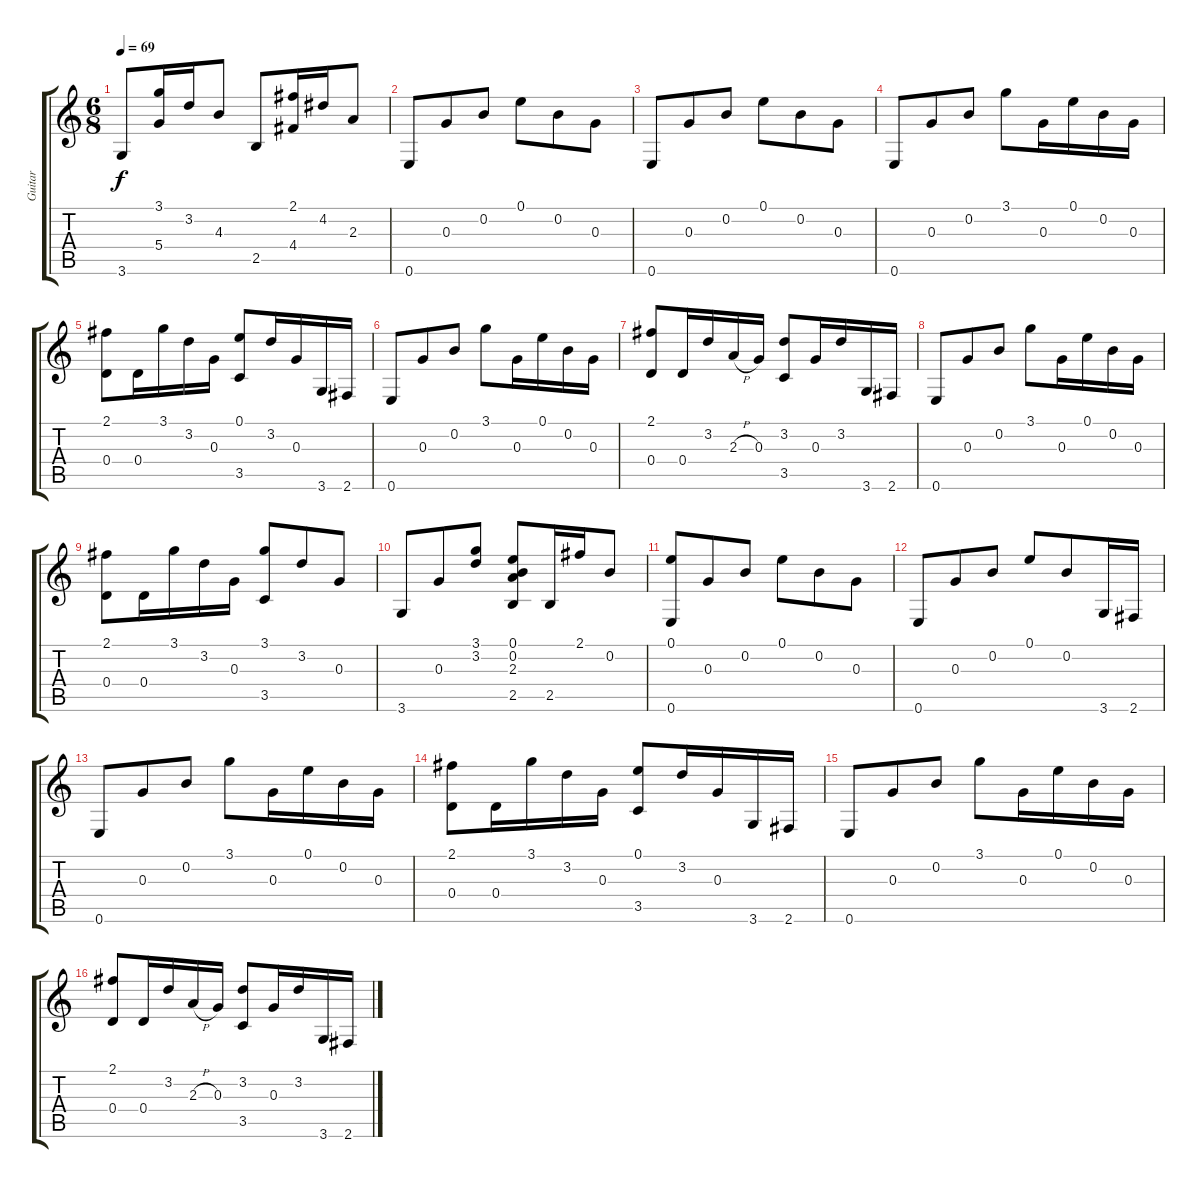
\track ("Guitar " "Guitar ") {instrument distortionguitar}
\staff {score tabs}
\tuning (E4 B3 G3 D3 A2 E2) {hide}
\ts (6 8)
\tempo 69
\clef g2
\ks c
3.6.8{dy f} (3.1 5.4).16 3.2.16 4.3.8 2.5.8 (2.1 4.4).16 4.2.16 2.3.8 |
0.6.8 0.3.8 0.2.8 0.1.8 0.2.8 0.3.8 |
0.6.8 0.3.8 0.2.8 0.1.8 0.2.8 0.3.8 |
0.6.8 0.3.8 0.2.8 3.1.8 0.3.16 0.1.16 0.2.16 0.3.16 |
(2.1 0.4).8 0.4.16 3.1.16 3.2.16 0.3.16 (0.1 3.5).8 3.2.16 0.3.16 3.6.16 2.6.16 |
0.6.8 0.3.8 0.2.8 3.1.8 0.3.16 0.1.16 0.2.16 0.3.16 |
(2.1 0.4).8 0.4.16 3.2.16 2.3{h}.16 0.3.16 (3.2 3.5).8 0.3.16 3.2.16 3.6.16 2.6.16 |
0.6.8 0.3.8 0.2.8 3.1.8 0.3.16 0.1.16 0.2.16 0.3.16 |
(2.1 0.4).8 0.4.16 3.1.16 3.2.16 0.3.16 (3.1 3.5).8 3.2.8 0.3.8 |
3.6.8 0.3.8 (3.1 3.2).8 (0.1 0.2 2.3 2.5).8 2.5.16 2.1.16 0.2.8 |
(0.1 0.6).8 0.3.8 0.2.8 0.1.8 0.2.8 0.3.8 |
0.6.8 0.3.8 0.2.8 0.1.8 0.2.8 3.6.16 2.6.16 |
0.6.8 0.3.8 0.2.8 3.1.8 0.3.16 0.1.16 0.2.16 0.3.16 |
(2.1 0.4).8 0.4.16 3.1.16 3.2.16 0.3.16 (0.1 3.5).8 3.2.16 0.3.16 3.6.16 2.6.16 |
0.6.8 0.3.8 0.2.8 3.1.8 0.3.16 0.1.16 0.2.16 0.3.16 |
(2.1 0.4).8 0.4.16 3.2.16 2.3{h}.16 0.3.16 (3.2 3.5).8 0.3.16 3.2.16 3.6.16 2.6.16
